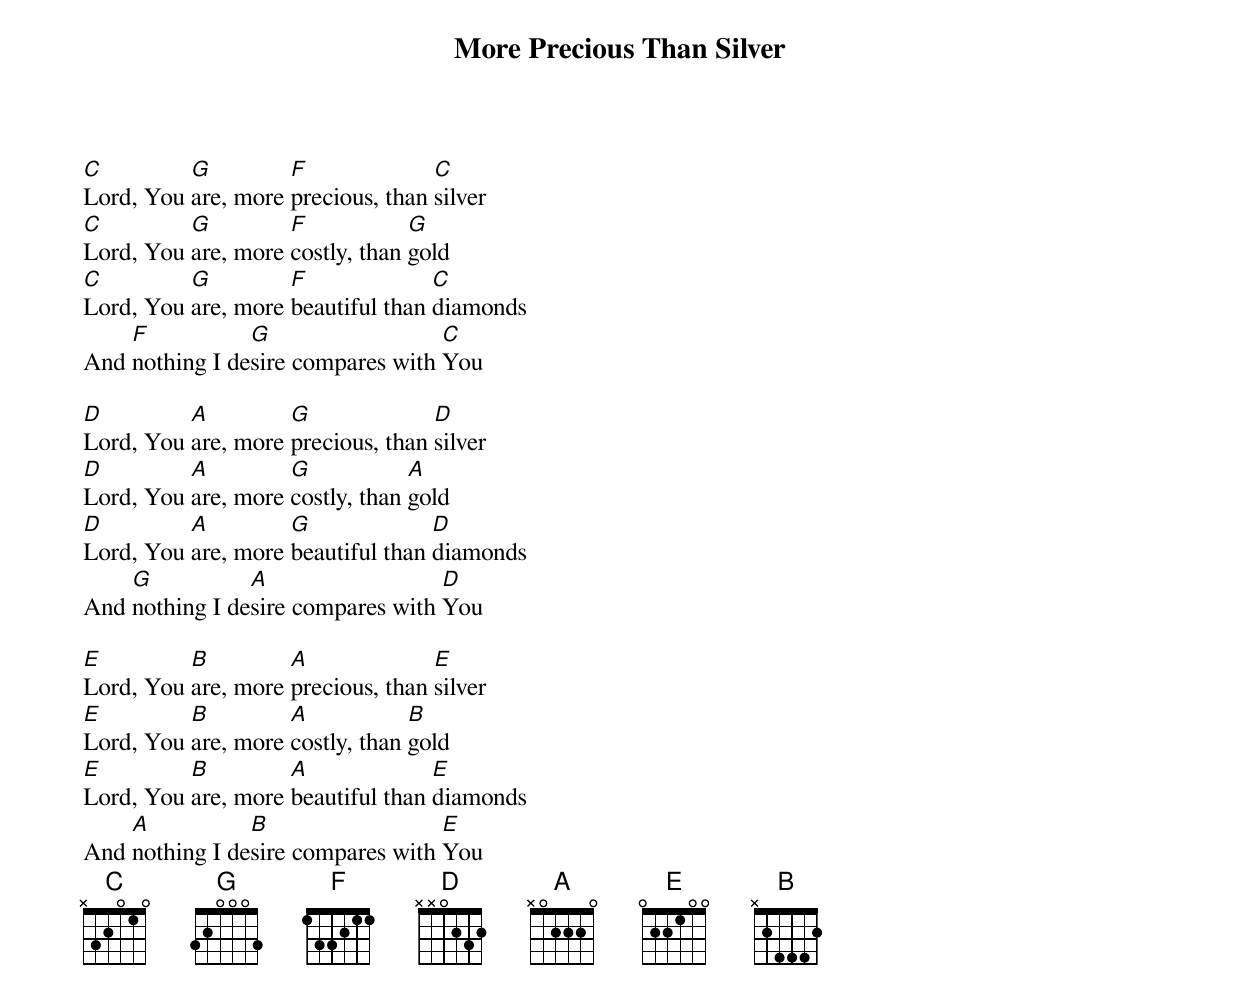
{title: More Precious Than Silver}
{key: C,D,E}
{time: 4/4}
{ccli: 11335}
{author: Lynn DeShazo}
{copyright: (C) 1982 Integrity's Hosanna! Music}

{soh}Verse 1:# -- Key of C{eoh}
[C]Lord, You [G]are, more [F]precious, than [C]silver
[C]Lord, You [G]are, more [F]costly, than [G]gold
[C]Lord, You [G]are, more [F]beautiful than [C]diamonds
And [F]nothing I de[G]sire compares with [C]You

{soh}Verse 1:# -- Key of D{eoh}
[D]Lord, You [A]are, more [G]precious, than [D]silver
[D]Lord, You [A]are, more [G]costly, than [A]gold
[D]Lord, You [A]are, more [G]beautiful than [D]diamonds
And [G]nothing I de[A]sire compares with [D]You

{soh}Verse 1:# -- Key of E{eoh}
[E]Lord, You [B]are, more [A]precious, than [E]silver
[E]Lord, You [B]are, more [A]costly, than [B]gold
[E]Lord, You [B]are, more [A]beautiful than [E]diamonds
And [A]nothing I de[B]sire compares with [E]You
